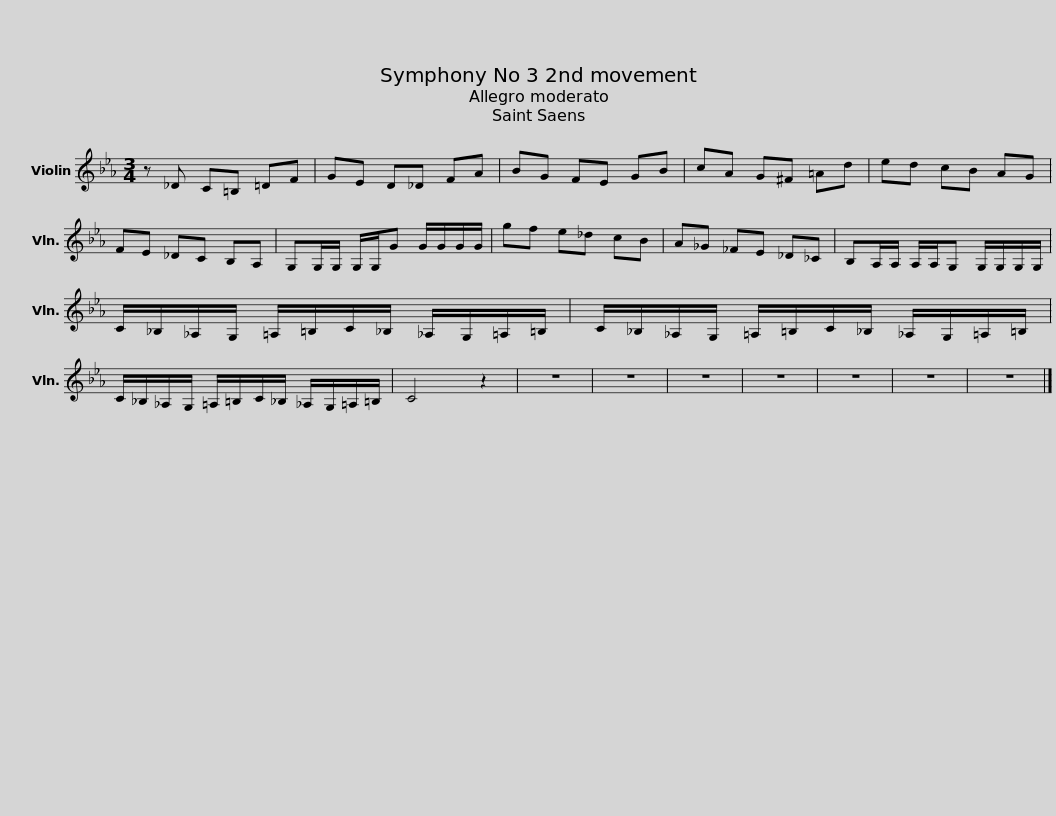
X:1
L:1/8
M:3/4
I:linebreak $
K:Eb
V:1 treble
V:1
 z _D C=B, =DF | GE D_D FA | BG FE GB | cA G^F =Ad | ed cB AG |$ %5
 FE _DC B,A, | G,G,/G,/ G,/G,/G G/G/G/G/ | gf e_d cB | A_G _FE _D_C |$ B,A,/A,/ A,/A,/G, G,/G,/G,/G,/ | %10
 C/_B,/_A,/G,/ =A,/=B,/C/_B,/ _A,/G,/=A,/=B,/ |$ C/_B,/_A,/G,/ =A,/=B,/C/_B,/ _A,/G,/=A,/=B,/ | C/_B,/_A,/G,/ =A,/=B,/C/_B,/ _A,/G,/=A,/=B,/ | C4 z2 |$ z6 | %15
 z6 | z6 | z6 | z6 | z6 | %20
 z6 |] %21
